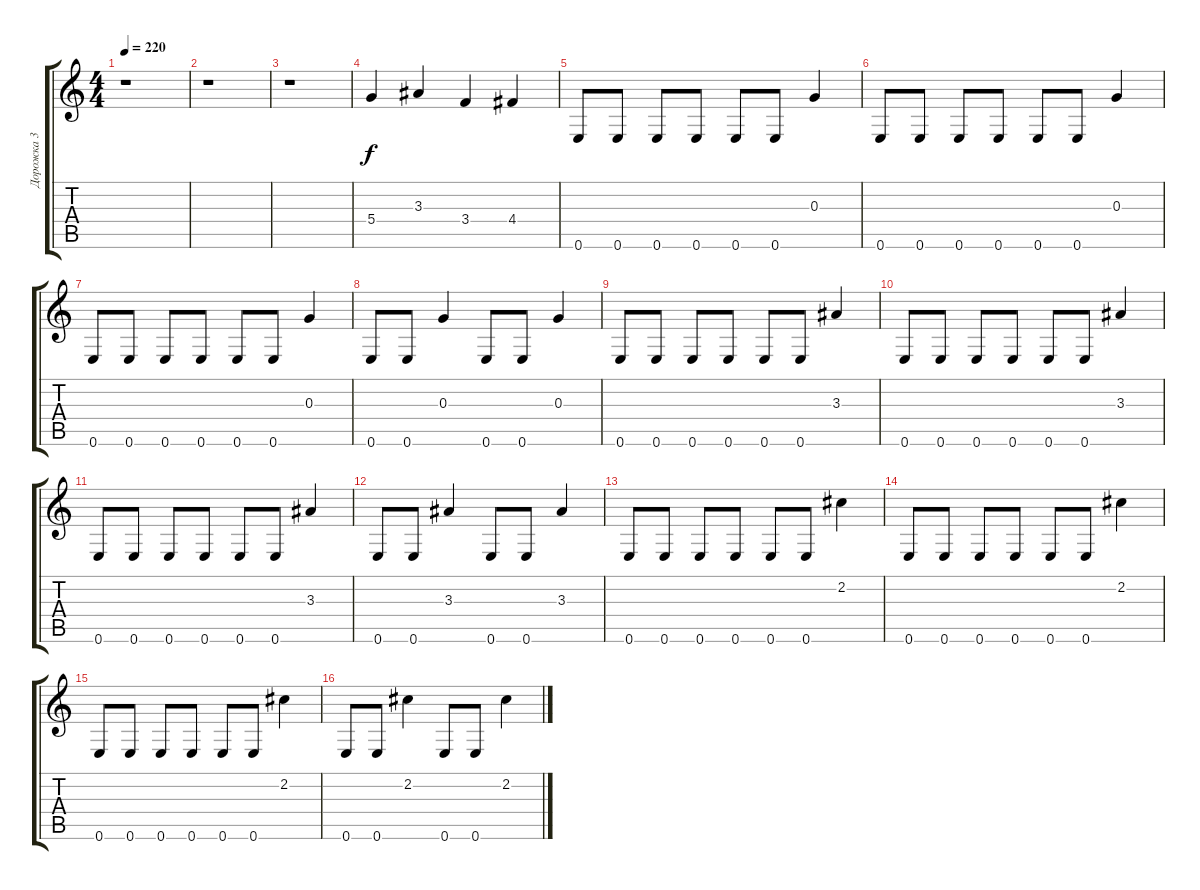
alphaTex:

\track ("Дорожка 3" "Дорожка 3") {instrument distortionguitar}
\staff {score tabs}
\tuning (E4 B3 G3 D3 A2 E2) {hide}
\ts (4 4)
\tempo 220
\clef g2
\ks c
r.1{dy f instrument distortionguitar} |
r.1 |
r.1 |
5.4.4 3.3.4 3.4.4 4.4.4 |
0.6.8 0.6.8 0.6.8 0.6.8 0.6.8 0.6.8 0.3.4 |
0.6.8 0.6.8 0.6.8 0.6.8 0.6.8 0.6.8 0.3.4 |
0.6.8 0.6.8 0.6.8 0.6.8 0.6.8 0.6.8 0.3.4 |
0.6.8 0.6.8 0.3.4 0.6.8 0.6.8 0.3.4 |
0.6.8 0.6.8 0.6.8 0.6.8 0.6.8 0.6.8 3.3.4 |
0.6.8 0.6.8 0.6.8 0.6.8 0.6.8 0.6.8 3.3.4 |
0.6.8 0.6.8 0.6.8 0.6.8 0.6.8 0.6.8 3.3.4 |
0.6.8 0.6.8 3.3.4 0.6.8 0.6.8 3.3.4 |
0.6.8 0.6.8 0.6.8 0.6.8 0.6.8 0.6.8 2.2.4 |
0.6.8 0.6.8 0.6.8 0.6.8 0.6.8 0.6.8 2.2.4 |
0.6.8 0.6.8 0.6.8 0.6.8 0.6.8 0.6.8 2.2.4 |
0.6.8 0.6.8 2.2.4 0.6.8 0.6.8 2.2.4
